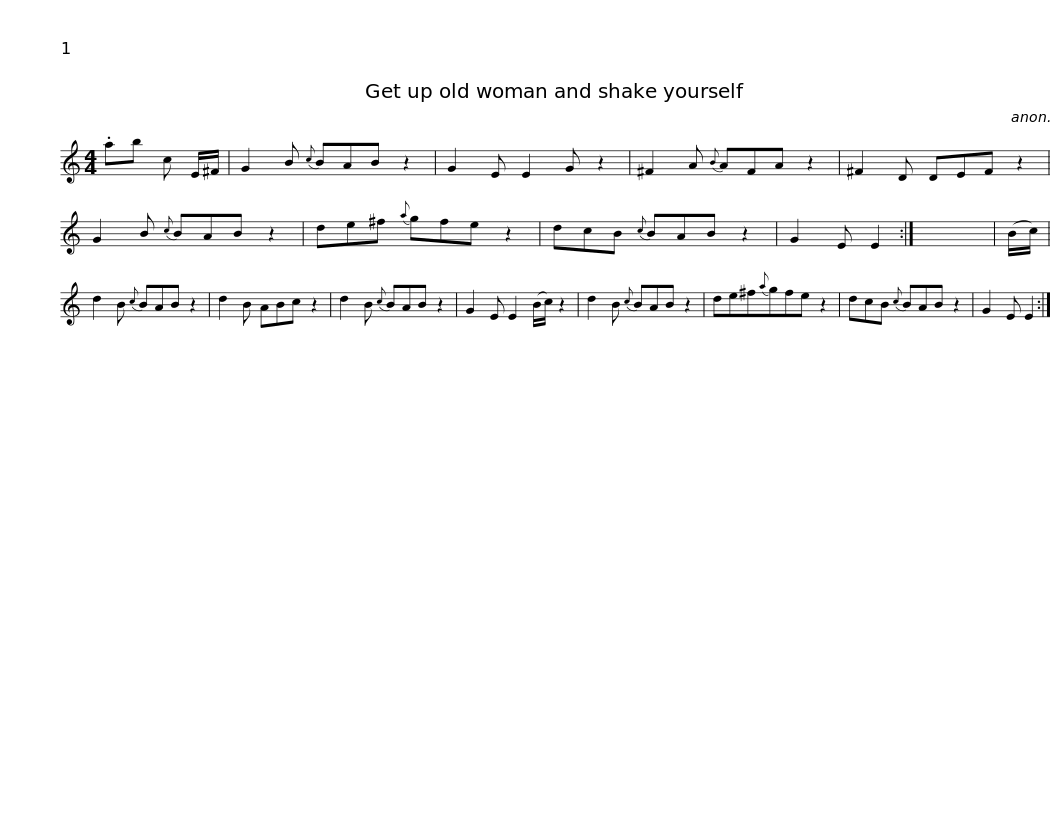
X:1
L:1/8
M:4/4
I:linebreak $
K:C
V:1 treble
V:1
 .ab c E/^F/ | G2 B{c} BAB z2 | G2 E E2 G z2 | ^F2 A{B} AFA z2 | ^F2 D DEF z2 | %5
 G2 B{c} BAB z2 |$ de^f{a} gfe z2 | dcB{c} BAB z2 | G2 E E2 :| x8 | %10
 (B/c/) | d2 B{c} BAB z2 | d2 B ABc z2 |$ d2 B{c} BAB z2 | G2 E E2 (B/c/) z2 | %15
 d2 B{c} BAB z2 | de^f{a}gfe z2 | dcB{c} BAB z2 | G2 E E2 :| %19
